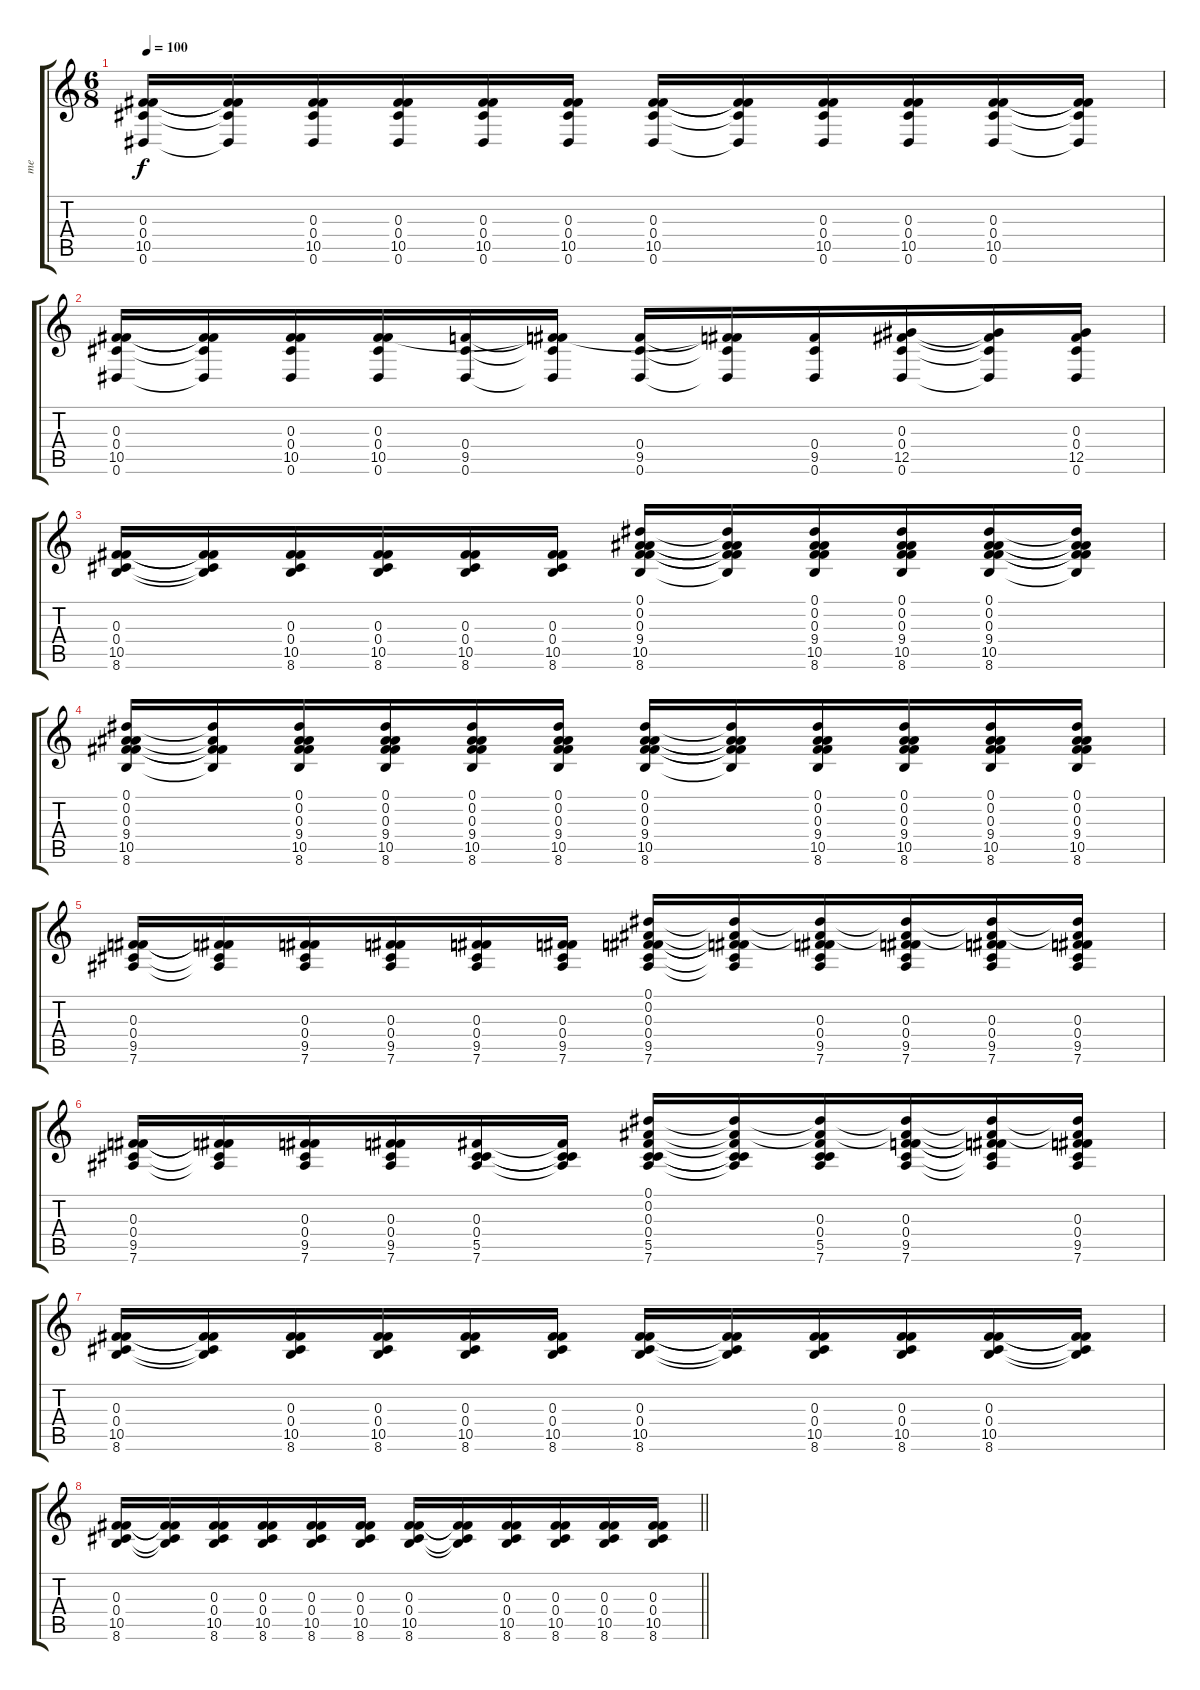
\track ("me" "me") {instrument electricguitarjazz}
\staff {score tabs}
\tuning (Eb4 Bb3 Gb3 Db3 Ab2 Eb2) {hide}
\ts (6 8)
\tempo 100
\clef g2
\ks c
(0.3 0.4 10.5 0.6).16{dy f} (0.3{t} 0.4{t} 10.5{t} 0.6{t}).16 (0.3 0.4 10.5 0.6).16 (0.3 0.4 10.5 0.6).16 (0.3 0.4 10.5 0.6).16 (0.3 0.4 10.5 0.6).16 (0.3 0.4 10.5 0.6).16 (0.3{t} 0.4{t} 10.5{t} 0.6{t}).16 (0.3 0.4 10.5 0.6).16 (0.3 0.4 10.5 0.6).16 (0.3 0.4 10.5 0.6).16 (0.3{t} 0.4{t} 10.5{t} 0.6{t}).16 |
(0.3 0.4 10.5 0.6).16 (0.3{t} 0.4{t} 10.5{t} 0.6{t}).16 (0.3 0.4 10.5 0.6).16 (0.3 0.4 10.5 0.6).16 (0.4 9.5 0.6).16 (0.3{t} 0.4{t} 9.5{t} 0.6{t}).16 (0.4 9.5 0.6).16 (0.3{t} 0.4{t} 9.5{t} 0.6{t}).16 (0.4 9.5 0.6).16 (0.3 0.4 12.5 0.6).16 (0.3{t} 0.4{t} 12.5{t} 0.6{t}).16 (0.3 0.4 12.5 0.6).16 |
(0.3 0.4 10.5 8.6).16 (0.3{t} 0.4{t} 10.5{t} 8.6{t}).16 (0.3 0.4 10.5 8.6).16 (0.3 0.4 10.5 8.6).16 (0.3 0.4 10.5 8.6).16 (0.3 0.4 10.5 8.6).16 (0.1 0.2 0.3 9.4 10.5 8.6).16 (0.1{t} 0.2{t} 0.3{t} 9.4{t} 10.5{t} 8.6{t}).16 (0.1 0.2 0.3 9.4 10.5 8.6).16 (0.1 0.2 0.3 9.4 10.5 8.6).16 (0.1 0.2 0.3 9.4 10.5 8.6).16 (0.1{t} 0.2{t} 0.3{t} 9.4{t} 10.5{t} 8.6{t}).16 |
(0.1 0.2 0.3 9.4 10.5 8.6).16 (0.1{t} 0.2{t} 0.3{t} 10.5{t} 8.6{t}).16 (0.1 0.2 0.3 9.4 10.5 8.6).16 (0.1 0.2 0.3 9.4 10.5 8.6).16 (0.1 0.2 0.3 9.4 10.5 8.6).16 (0.1 0.2 0.3 9.4 10.5 8.6).16 (0.1 0.2 0.3 9.4 10.5 8.6).16 (0.1{t} 0.2{t} 0.3{t} 9.4{t} 10.5{t} 8.6{t}).16 (0.1 0.2 0.3 9.4 10.5 8.6).16 (0.1 0.2 0.3 9.4 10.5 8.6).16 (0.1 0.2 0.3 9.4 10.5 8.6).16 (0.1 0.2 0.3 9.4 10.5 8.6).16 |
(0.3 0.4 9.5 7.6).16 (0.3{t} 0.4{t} 9.5{t} 7.6{t}).16 (0.3 0.4 9.5 7.6).16 (0.3 0.4 9.5 7.6).16 (0.3 0.4 9.5 7.6).16 (0.3 0.4 9.5 7.6).16 (0.1 0.2 0.3 0.4 9.5 7.6).16 (0.1{t} 0.2{t} 0.3{t} 0.4{t} 9.5{t} 7.6{t}).16 (0.1{t} 0.2{t} 0.3 0.4 9.5 7.6).16 (0.1{t} 0.2{t} 0.3 0.4 9.5 7.6).16 (0.1{t} 0.2{t} 0.3 0.4 9.5 7.6).16 (0.1{t} 0.2{t} 0.3 0.4 9.5 7.6).16 |
(0.3 0.4 9.5 7.6).16 (0.3{t} 0.4{t} 9.5{t} 7.6{t}).16 (0.3 0.4 9.5 7.6).16 (0.3 0.4 9.5 7.6).16 (0.3 0.4 5.5 7.6).16 (0.3{t} 0.4{t} 5.5{t} 7.6{t}).16 (0.1 0.2 0.3 0.4 5.5 7.6).16 (0.1{t} 0.2{t} 0.3{t} 0.4{t} 5.5{t} 7.6{t}).16 (0.1{t} 0.2{t} 0.3 0.4 5.5 7.6).16 (0.1{t} 0.2{t} 0.3 0.4 9.5 7.6).16 (0.1{t} 0.2{t} 0.3{t} 0.4{t} 9.5{t} 7.6{t}).16 (0.1{t} 0.2{t} 0.3 0.4 9.5 7.6).16 |
(0.3 0.4 10.5 8.6).16 (0.3{t} 0.4{t} 10.5{t} 8.6{t}).16 (0.3 0.4 10.5 8.6).16 (0.3 0.4 10.5 8.6).16 (0.3 0.4 10.5 8.6).16 (0.3 0.4 10.5 8.6).16 (0.3 0.4 10.5 8.6).16 (0.3{t} 0.4{t} 10.5{t} 8.6{t}).16 (0.3 0.4 10.5 8.6).16 (0.3 0.4 10.5 8.6).16 (0.3 0.4 10.5 8.6).16 (0.3{t} 0.4{t} 10.5{t} 8.6{t}).16 |
\barLineRight lightlight
(0.3 0.4 10.5 8.6).16 (0.3{t} 0.4{t} 10.5{t} 8.6{t}).16 (0.3 0.4 10.5 8.6).16 (0.3 0.4 10.5 8.6).16 (0.3 0.4 10.5 8.6).16 (0.3 0.4 10.5 8.6).16 (0.3 0.4 10.5 8.6).16 (0.3{t} 0.4{t} 10.5{t} 8.6{t}).16 (0.3 0.4 10.5 8.6).16 (0.3 0.4 10.5 8.6).16 (0.3 0.4 10.5 8.6).16 (0.3 0.4 10.5 8.6).16
